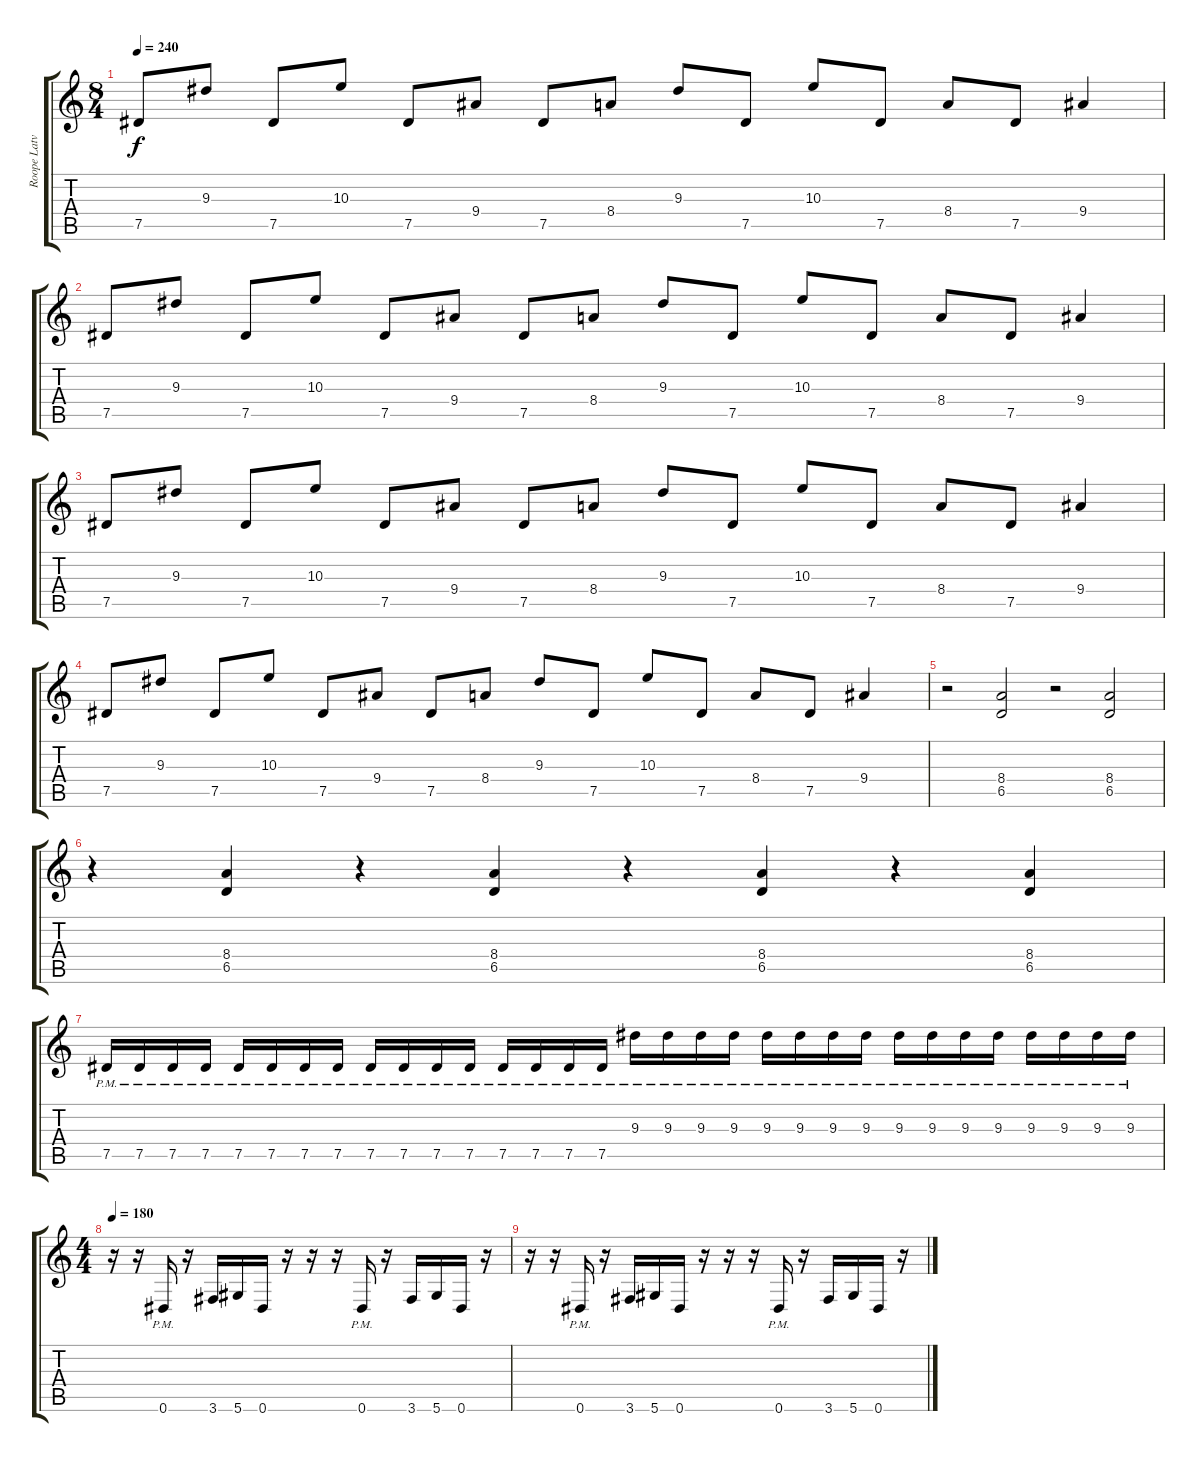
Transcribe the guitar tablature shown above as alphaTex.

\track ("Roope Latvala" "Roope Latv") {instrument distortionguitar}
\staff {score tabs}
\tuning (Eb4 Bb3 Gb3 Db3 Ab2 Eb2) {hide}
\ts (8 4)
\tempo 240
\clef g2
\ks c
7.5.8{dy f} 9.3.8 7.5.8 10.3.8 7.5.8 9.4.8 7.5.8 8.4.8 9.3.8 7.5.8 10.3.8 7.5.8 8.4.8 7.5.8 9.4.4 |
7.5.8 9.3.8 7.5.8 10.3.8 7.5.8 9.4.8 7.5.8 8.4.8 9.3.8 7.5.8 10.3.8 7.5.8 8.4.8 7.5.8 9.4.4 |
7.5.8 9.3.8 7.5.8 10.3.8 7.5.8 9.4.8 7.5.8 8.4.8 9.3.8 7.5.8 10.3.8 7.5.8 8.4.8 7.5.8 9.4.4 |
7.5.8 9.3.8 7.5.8 10.3.8 7.5.8 9.4.8 7.5.8 8.4.8 9.3.8 7.5.8 10.3.8 7.5.8 8.4.8 7.5.8 9.4.4 |
r.2 (8.4 6.5).2 r.2 (8.4 6.5).2 |
r.4 (8.4 6.5).4 r.4 (8.4 6.5).4 r.4 (8.4 6.5).4 r.4 (8.4 6.5).4 |
7.5{pm}.16 7.5{pm}.16 7.5{pm}.16 7.5{pm}.16 7.5{pm}.16 7.5{pm}.16 7.5{pm}.16 7.5{pm}.16 7.5{pm}.16 7.5{pm}.16 7.5{pm}.16 7.5{pm}.16 7.5{pm}.16 7.5{pm}.16 7.5{pm}.16 7.5{pm}.16 9.3{pm}.16 9.3{pm}.16 9.3{pm}.16 9.3{pm}.16 9.3{pm}.16 9.3{pm}.16 9.3{pm}.16 9.3{pm}.16 9.3{pm}.16 9.3{pm}.16 9.3{pm}.16 9.3{pm}.16 9.3{pm}.16 9.3{pm}.16 9.3{pm}.16 9.3{pm}.16 |
\ts (4 4)
\tempo 180
r.16 r.16 0.6{pm}.16 r.16 3.6.16 5.6.16 0.6.16 r.16 r.16 r.16 0.6{pm}.16 r.16 3.6.16 5.6.16 0.6.16 r.16 |
r.16 r.16 0.6{pm}.16 r.16 3.6.16 5.6.16 0.6.16 r.16 r.16 r.16 0.6{pm}.16 r.16 3.6.16 5.6.16 0.6.16 r.16
